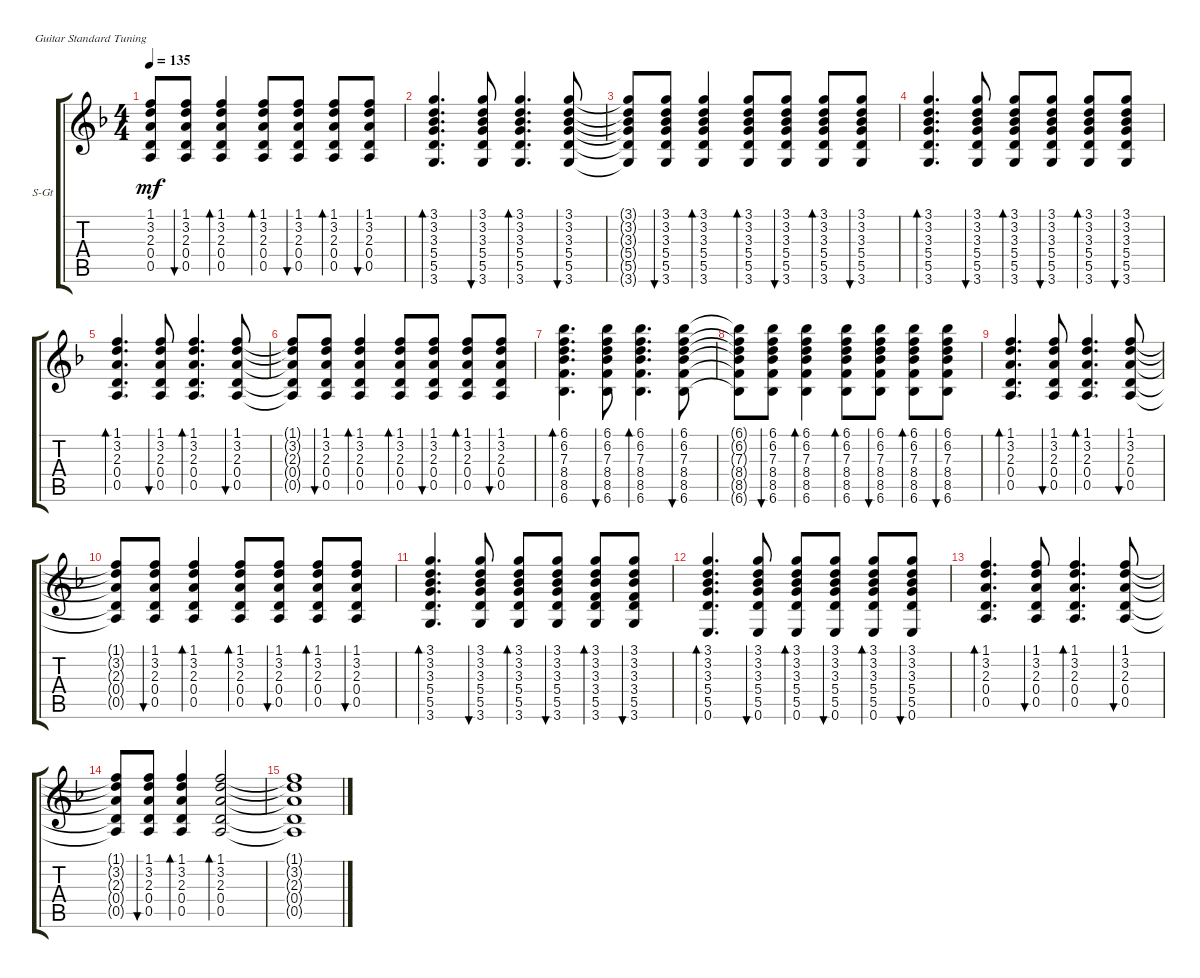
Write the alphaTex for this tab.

\defaultSystemsLayout 4
\bracketExtendMode groupsimilarinstruments
\firstSystemTrackNameOrientation horizontal
\otherSystemsTrackNameOrientation horizontal
\track ("Steel Guitar" "S-Gt") {instrument acousticguitarsteel}
\staff {score tabs}
\tuning (E4 B3 G3 D3 A2 E2)
\ts (4 4)
\tempo 135
\clef g2
\ks dminor
(0.5{t} 0.4{t} 2.3{t} 3.2{t} 1.1{t}).8{dy mf} (0.5 0.4 2.3 3.2 1.1).8{bu 30} (0.5 0.4 2.3 3.2 1.1).4{bd 30} (0.5 0.4 2.3 3.2 1.1).8{bd 30} (0.5 0.4 2.3 3.2 1.1).8{bu 30} (0.5 0.4 2.3 3.2 1.1).8{bd 30} (0.5 0.4 2.3 3.2 1.1).8{bu 30} |
(3.6 5.5 5.4 3.3 3.2 3.1).4{d bd 30} (3.6 5.5 5.4 3.3 3.2 3.1).8{bu 30} (3.6 5.5 5.4 3.3 3.2 3.1).4{d bd 30} (3.6 5.5 5.4 3.3 3.2 3.1).8{bu 30} |
(3.6{t} 5.5{t} 5.4{t} 3.3{t} 3.2{t} 3.1{t}).8 (3.6 5.5 5.4 3.3 3.2 3.1).8{bu 30} (3.6 5.5 5.4 3.3 3.2 3.1).4{bd 30} (3.6 5.5 5.4 3.3 3.2 3.1).8{bd 30} (3.6 5.5 5.4 3.3 3.2 3.1).8{bu 30} (3.6 5.5 5.4 3.3 3.2 3.1).8{bd 30} (3.6 5.5 5.4 3.3 3.2 3.1).8{bu 30} |
(3.6 5.5 5.4 3.3 3.2 3.1).4{d bd 30} (3.6 5.5 5.4 3.3 3.2 3.1).8{bu 30} (3.6 5.5 5.4 3.3 3.2 3.1).8{bd 30} (3.6 5.5 5.4 3.3 3.2 3.1).8{bu 30} (3.6 5.5 5.4 3.3 3.2 3.1).8{bd 30} (3.6 5.5 5.4 3.3 3.2 3.1).8{bu 30} |
(0.5 0.4 2.3 3.2 1.1).4{d bd 30} (0.5 0.4 2.3 3.2 1.1).8{bu 30} (0.5 0.4 2.3 3.2 1.1).4{d bd 30} (0.5 0.4 2.3 3.2 1.1).8{bu 30} |
(0.5{t} 0.4{t} 2.3{t} 3.2{t} 1.1{t}).8 (0.5 0.4 2.3 3.2 1.1).8{bu 30} (0.5 0.4 2.3 3.2 1.1).4{bd 30} (0.5 0.4 2.3 3.2 1.1).8{bd 30} (0.5 0.4 2.3 3.2 1.1).8{bu 30} (0.5 0.4 2.3 3.2 1.1).8{bd 30} (0.5 0.4 2.3 3.2 1.1).8{bu 30} |
(6.6 8.5 8.4 7.3 6.2 6.1).4{d bd 30} (6.6 8.5 8.4 7.3 6.2 6.1).8{bu 30} (6.6 8.5 8.4 7.3 6.2 6.1).4{d bd 30} (6.6 8.5 8.4 7.3 6.2 6.1).8{bu 30} |
(6.6{t} 8.5{t} 8.4{t} 7.3{t} 6.2{t} 6.1{t}).8 (6.6 8.5 8.4 7.3 6.2 6.1).8{bu 30} (6.6 8.5 8.4 7.3 6.2 6.1).4{bd 30} (6.6 8.5 8.4 7.3 6.2 6.1).8{bd 30} (6.6 8.5 8.4 7.3 6.2 6.1).8{bu 30} (6.6 8.5 8.4 7.3 6.2 6.1).8{bd 30} (6.6 8.5 8.4 7.3 6.2 6.1).8{bu 30} |
(0.5 0.4 2.3 3.2 1.1).4{d bd 30} (0.5 0.4 2.3 3.2 1.1).8{bu 30} (0.5 0.4 2.3 3.2 1.1).4{d bd 30} (0.5 0.4 2.3 3.2 1.1).8{bu 30} |
(0.5{t} 0.4{t} 2.3{t} 3.2{t} 1.1{t}).8 (0.5 0.4 2.3 3.2 1.1).8{bu 30} (0.5 0.4 2.3 3.2 1.1).4{bd 30} (0.5 0.4 2.3 3.2 1.1).8{bd 30} (0.5 0.4 2.3 3.2 1.1).8{bu 30} (0.5 0.4 2.3 3.2 1.1).8{bd 30} (0.5 0.4 2.3 3.2 1.1).8{bu 30} |
(3.6 5.5 5.4 3.3 3.2 3.1).4{d bd 30} (3.6 5.5 5.4 3.3 3.2 3.1).8{bu 30} (3.6 5.5 5.4 3.3 3.2 3.1).8{bd 30} (3.6 5.5 5.4 3.3 3.2 3.1).8{bu 30} (3.6 5.5 3.4 3.3 3.2 3.1).8{bd 30} (3.6 5.5 3.4 3.3 3.2 3.1).8{bu 30} |
(0.6 5.5 5.4 3.3 3.2 3.1).4{d bd 30} (0.6 5.5 5.4 3.3 3.2 3.1).8{bu 30} (0.6 5.5 5.4 3.3 3.2 3.1).8{bd 30} (0.6 5.5 5.4 3.3 3.2 3.1).8{bu 30} (0.6 5.5 5.4 3.3 3.2 3.1).8{bd 30} (0.6 5.5 5.4 3.3 3.2 3.1).8{bu 30} |
(0.5 0.4 2.3 3.2 1.1).4{d bd 30} (0.5 0.4 2.3 3.2 1.1).8{bu 30} (0.5 0.4 2.3 3.2 1.1).4{d bd 30} (0.5 0.4 2.3 3.2 1.1).8{bu 30} |
(0.5{t} 0.4{t} 2.3{t} 3.2{t} 1.1{t}).8 (0.5 0.4 2.3 3.2 1.1).8{bu 30} (0.5 0.4 2.3 3.2 1.1).4{bd 30} (0.5 0.4 2.3 3.2 1.1).2{bd 30} |
(1.1{t} 3.2{t} 2.3{t} 0.4{t} 0.5{t}).1
